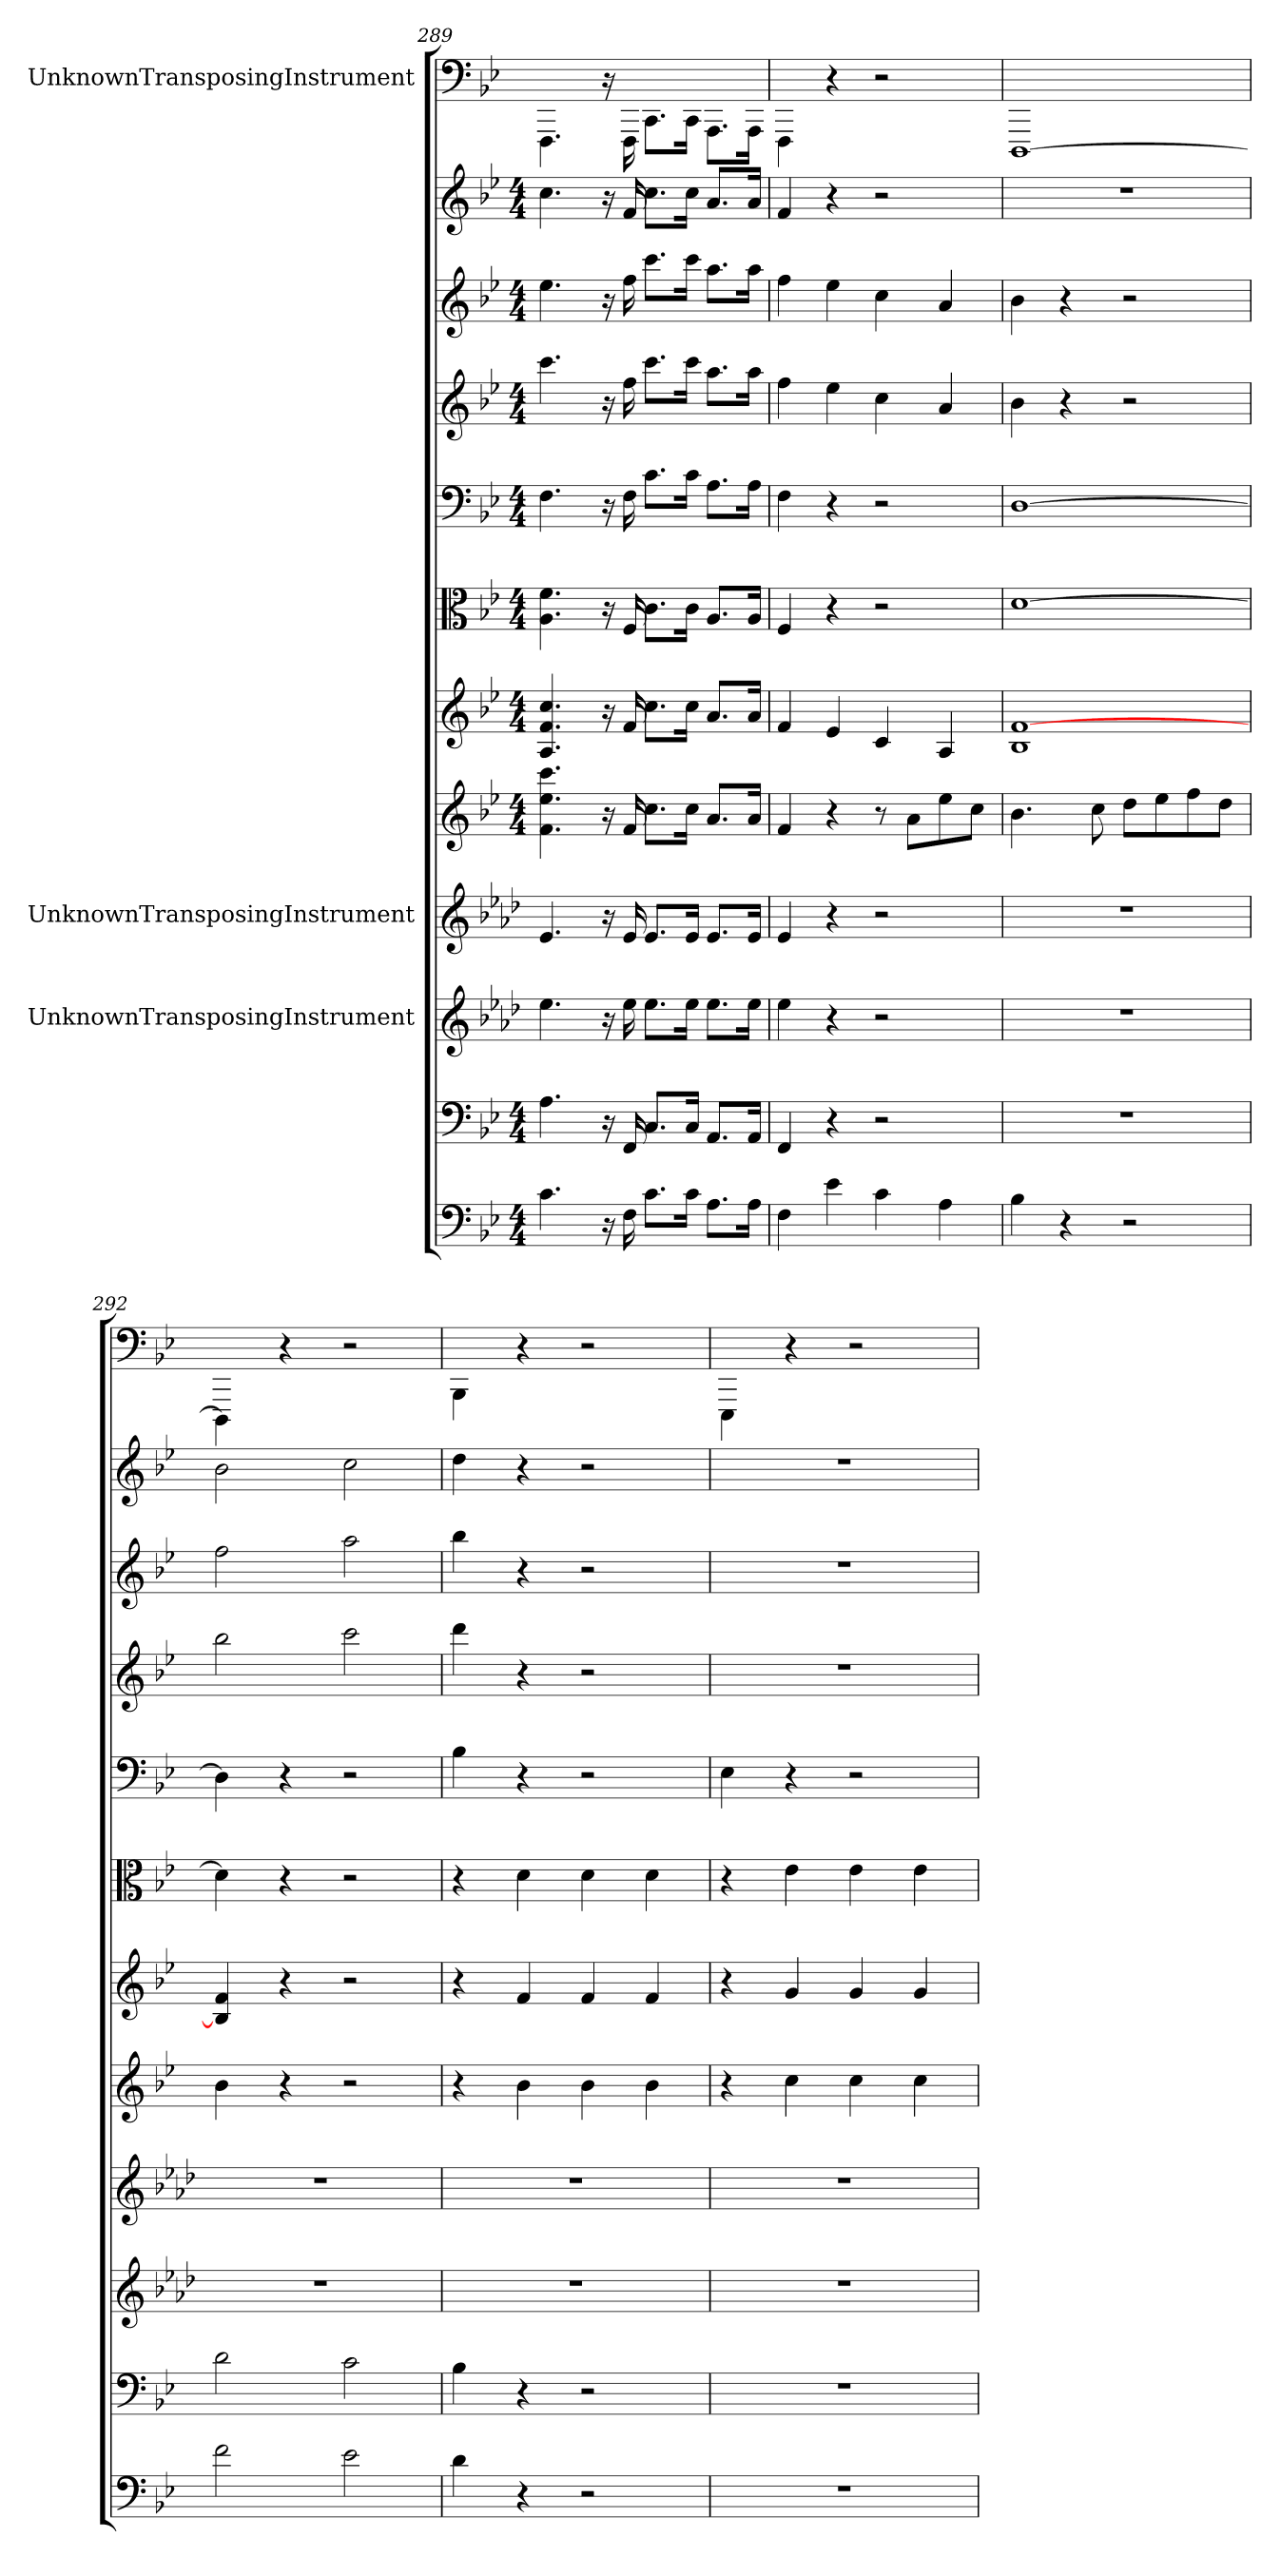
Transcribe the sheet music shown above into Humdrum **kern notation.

**kern	**kern	**kern	**kern	**kern	**kern	**kern	**kern	**kern	**kern	**kern	**kern
*part12	*part11	*part10	*part9	*part8	*part7	*part6	*part5	*part4	*part3	*part2	*part1
*staff12	*staff11	*staff10	*staff9	*staff8	*staff7	*staff6	*staff5	*staff4	*staff3	*staff2	*staff1
*	*	*I"UnknownTransposingInstrument	*I"UnknownTransposingInstrument	*	*	*	*	*	*	*	*I"UnknownTransposingInstrument
*clefF4	*clefF4	*clefG2	*clefG2	*clefG2	*clefG2	*clefC3	*clefF4	*clefG2	*clefG2	*clefG2	*clefF4
*	*	*ITrd-1c-2	*ITrd-1c-2	*	*	*	*	*	*	*	*ITrd-7c-12
*k[b-e-]	*k[b-e-]	*k[b-e-]	*k[b-e-]	*k[b-e-]	*k[b-e-]	*k[b-e-]	*k[b-e-]	*k[b-e-]	*k[b-e-]	*k[b-e-]	*k[b-e-]
*M4/4	*M4/4	*	*	*M4/4	*M4/4	*M4/4	*M4/4	*M4/4	*M4/4	*M4/4	*
=289	=289	=289	=289	=289	=289	=289	=289	=289	=289	=289	=289
4.c\	4.A\	4.ff\	4.f/	4.f\ 4.ee-\ 4.ccc\	4.A/ 4.f/ 4.cc/	4.A\ 4.f\	4.F\	4.ccc\	4.ee-\	4.cc\	4.FF\
16r	16r	16r	16r	16r	16r	16r	16r	16r	16r	16r	16r
16F\	16FF/	16ff\	16f/	16f/	16f/	16F/	16F\	16ff\	16ff\	16f/	16FF\
8.c\L	8.C/L	8.ff\L	8.f/L	8.cc\L	8.cc\L	8.c\L	8.c\L	8.ccc\L	8.ccc\L	8.cc\L	8.C\L
16c\Jk	16C/Jk	16ff\Jk	16f/Jk	16cc\Jk	16cc\Jk	16c\Jk	16c\Jk	16ccc\Jk	16ccc\Jk	16cc\Jk	16C\Jk
8.A\L	8.AA/L	8.ff\L	8.f/L	8.a/L	8.a/L	8.A/L	8.A\L	8.aa\L	8.aa\L	8.a/L	8.AA\L
16A\Jk	16AA/Jk	16ff\Jk	16f/Jk	16a/Jk	16a/Jk	16A/Jk	16A\Jk	16aa\Jk	16aa\Jk	16a/Jk	16AA\Jk
=290	=290	=290	=290	=290	=290	=290	=290	=290	=290	=290	=290
4F\	4FF/	4ff\	4f/	4f/	4f/	4F/	4F\	4ff\	4ff\	4f/	4FF\
4e-\	4r	4r	4r	4r	4e-/	4r	4r	4ee-\	4ee-\	4r	4r
4c\	2r	2r	2r	8r	4c/	2r	2r	4cc\	4cc\	2r	2r
.	.	.	.	8a\L	.	.	.	.	.	.	.
4A\	.	.	.	8ee-\	4A/	.	.	4a/	4a/	.	.
.	.	.	.	8cc\J	.	.	.	.	.	.	.
=291	=291	=291	=291	=291	=291	=291	=291	=291	=291	=291	=291
4B-\	1r	1r	1r	4.b-\	1B-/ [1f/	[1d\	[1D\	4b-\	4b-\	1r	[1DD\
4r	.	.	.	.	.	.	.	4r	4r	.	.
.	.	.	.	8cc\	.	.	.	.	.	.	.
2r	.	.	.	8dd\L	.	.	.	2r	2r	.	.
.	.	.	.	8ee-\	.	.	.	.	.	.	.
.	.	.	.	8ff\	.	.	.	.	.	.	.
.	.	.	.	8dd\J	.	.	.	.	.	.	.
=292	=292	=292	=292	=292	=292	=292	=292	=292	=292	=292	=292
2f\	2d\	1r	1r	4b-\	4B-]/ 4f/	4d\]	4D\]	2bb-\	2ff\	2b-\	4DD\]
.	.	.	.	4r	4r	4r	4r	.	.	.	4r
2e-\	2c\	.	.	2r	2r	2r	2r	2ccc\	2aa\	2cc\	2r
=293	=293	=293	=293	=293	=293	=293	=293	=293	=293	=293	=293
4d\	4B-\	1r	1r	4r	4r	4r	4B-\	4ddd\	4bb-\	4dd\	4BB-\
4r	4r	.	.	4b-\	4f/	4d\	4r	4r	4r	4r	4r
2r	2r	.	.	4b-\	4f/	4d\	2r	2r	2r	2r	2r
.	.	.	.	4b-\	4f/	4d\	.	.	.	.	.
=294	=294	=294	=294	=294	=294	=294	=294	=294	=294	=294	=294
1r	1r	1r	1r	4r	4r	4r	4E-\	1r	1r	1r	4EE-\
.	.	.	.	4cc\	4g/	4e-\	4r	.	.	.	4r
.	.	.	.	4cc\	4g/	4e-\	2r	.	.	.	2r
.	.	.	.	4cc\	4g/	4e-\	.	.	.	.	.
=	=	=	=	=	=	=	=	=	=	=	=
*-	*-	*-	*-	*-	*-	*-	*-	*-	*-	*-	*-
